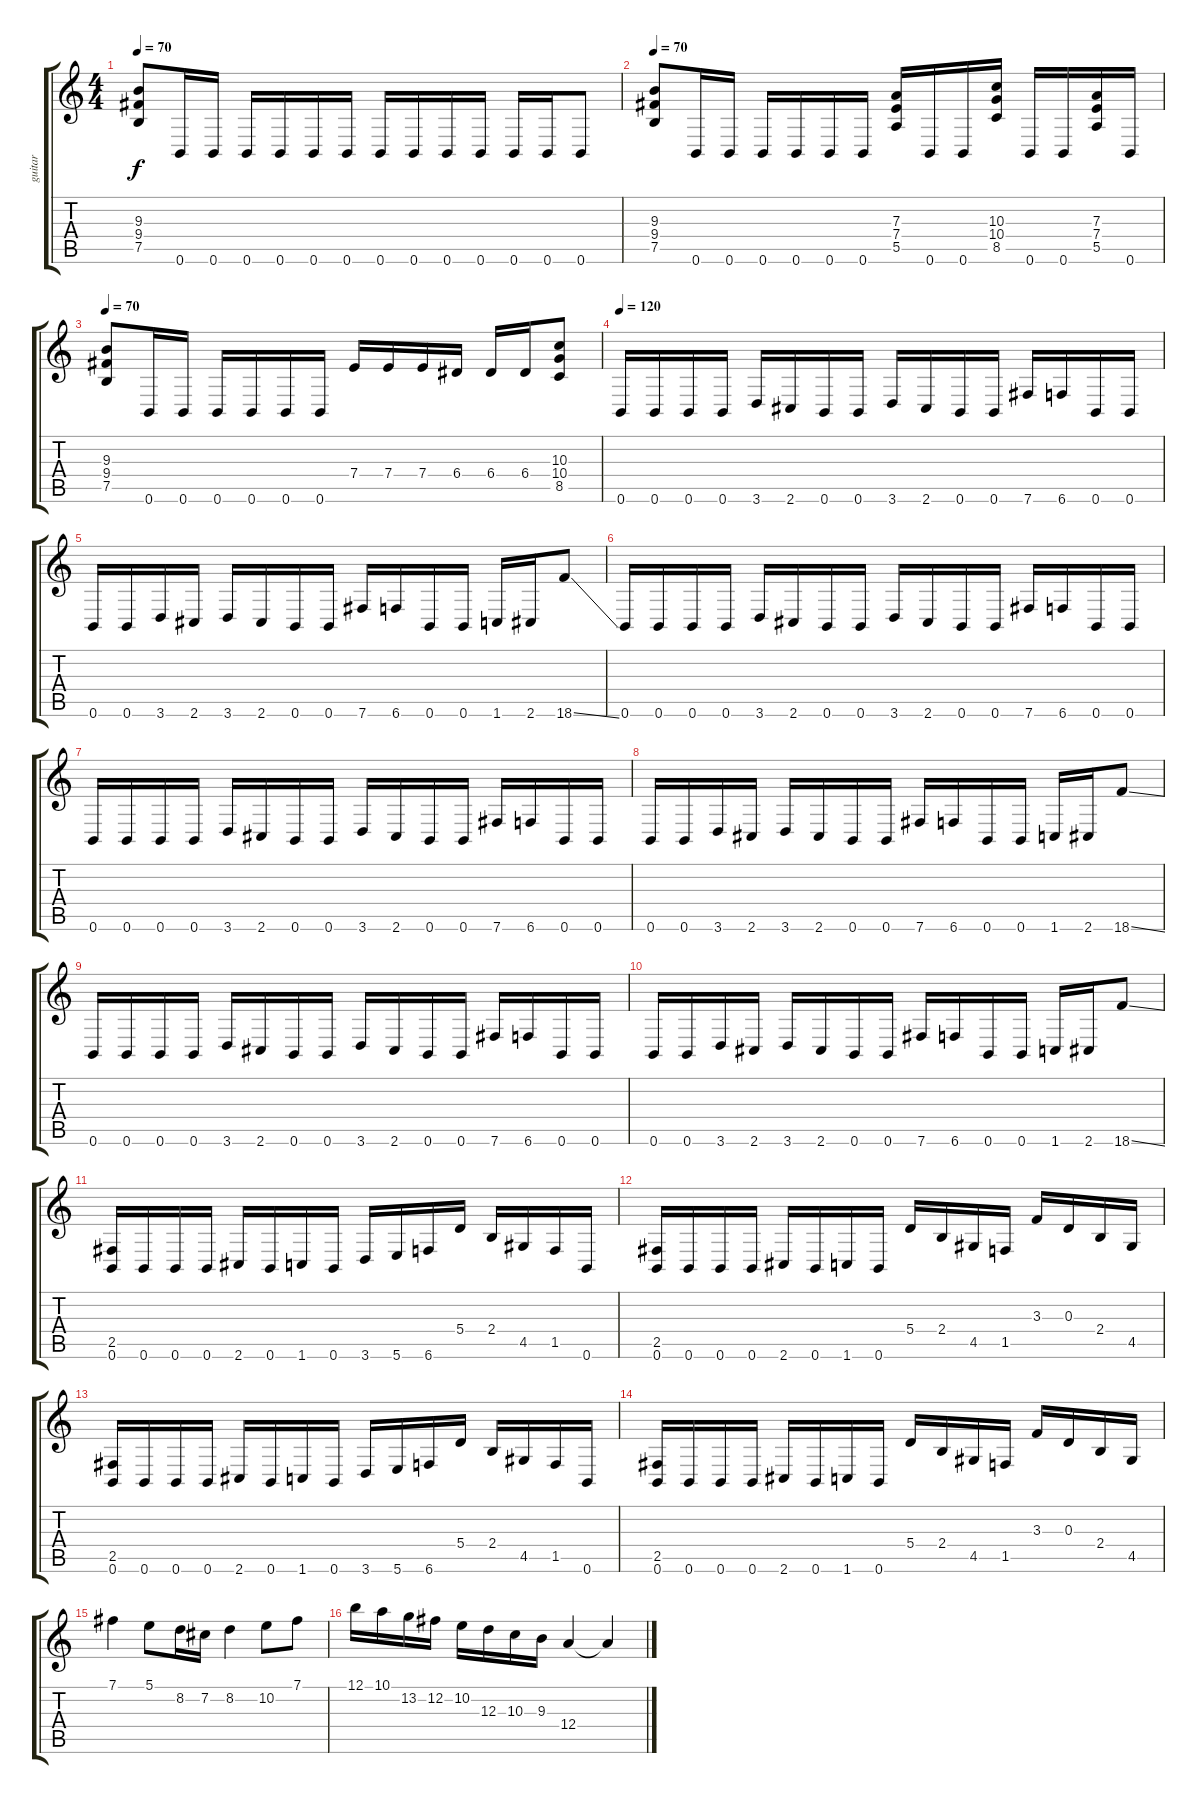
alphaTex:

\track ("guitar" "guitar") {instrument distortionguitar}
\staff {score tabs}
\tuning (B3 Gb3 D3 A2 E2 B1) {hide}
\ts (4 4)
\tempo 70
\clef g2
\ks c
(9.3 9.4 7.5).8{dy f} 0.6.16 0.6.16 0.6.16 0.6.16 0.6.16 0.6.16 0.6.16 0.6.16 0.6.16 0.6.16 0.6.16 0.6.16 0.6.8 |
\tempo 70
(9.3 9.4 7.5).8 0.6.16 0.6.16 0.6.16 0.6.16 0.6.16 0.6.16 (7.3 7.4 5.5).16 0.6.16 0.6.16 (10.3 10.4 8.5).16 0.6.16 0.6.16 (7.3 7.4 5.5).16 0.6.16 |
\tempo 70
(9.3 9.4 7.5).8 0.6.16 0.6.16 0.6.16 0.6.16 0.6.16 0.6.16 7.4.16 7.4.16 7.4.16 6.4.16 6.4.16 6.4.16 (10.3 10.4 8.5).8 |
\tempo 120
0.6.16 0.6.16 0.6.16 0.6.16 3.6.16 2.6.16 0.6.16 0.6.16 3.6.16 2.6.16 0.6.16 0.6.16 7.6.16 6.6.16 0.6.16 0.6.16 |
0.6.16 0.6.16 3.6.16 2.6.16 3.6.16 2.6.16 0.6.16 0.6.16 7.6.16 6.6.16 0.6.16 0.6.16 1.6.16 2.6.16 18.6{ss}.8 |
0.6.16 0.6.16 0.6.16 0.6.16 3.6.16 2.6.16 0.6.16 0.6.16 3.6.16 2.6.16 0.6.16 0.6.16 7.6.16 6.6.16 0.6.16 0.6.16 |
0.6.16 0.6.16 0.6.16 0.6.16 3.6.16 2.6.16 0.6.16 0.6.16 3.6.16 2.6.16 0.6.16 0.6.16 7.6.16 6.6.16 0.6.16 0.6.16 |
0.6.16 0.6.16 3.6.16 2.6.16 3.6.16 2.6.16 0.6.16 0.6.16 7.6.16 6.6.16 0.6.16 0.6.16 1.6.16 2.6.16 18.6{ss}.8 |
0.6.16 0.6.16 0.6.16 0.6.16 3.6.16 2.6.16 0.6.16 0.6.16 3.6.16 2.6.16 0.6.16 0.6.16 7.6.16 6.6.16 0.6.16 0.6.16 |
0.6.16 0.6.16 3.6.16 2.6.16 3.6.16 2.6.16 0.6.16 0.6.16 7.6.16 6.6.16 0.6.16 0.6.16 1.6.16 2.6.16 18.6{ss}.8 |
(2.5 0.6).16 0.6.16 0.6.16 0.6.16 2.6.16 0.6.16 1.6.16 0.6.16 3.6.16 5.6.16 6.6.16 5.4.16 2.4.16 4.5.16 1.5.16 0.6.16 |
(2.5 0.6).16 0.6.16 0.6.16 0.6.16 2.6.16 0.6.16 1.6.16 0.6.16 5.4.16 2.4.16 4.5.16 1.5.16 3.3.16 0.3.16 2.4.16 4.5.16 |
(2.5 0.6).16 0.6.16 0.6.16 0.6.16 2.6.16 0.6.16 1.6.16 0.6.16 3.6.16 5.6.16 6.6.16 5.4.16 2.4.16 4.5.16 1.5.16 0.6.16 |
(2.5 0.6).16 0.6.16 0.6.16 0.6.16 2.6.16 0.6.16 1.6.16 0.6.16 5.4.16 2.4.16 4.5.16 1.5.16 3.3.16 0.3.16 2.4.16 4.5.16 |
7.1.4 5.1.8 8.2.16 7.2.16 8.2.4 10.2.8 7.1.8 |
12.1.16 10.1.16 13.2.16 12.2.16 10.2.16 12.3.16 10.3.16 9.3.16 12.4.4 12.4{t}.4
